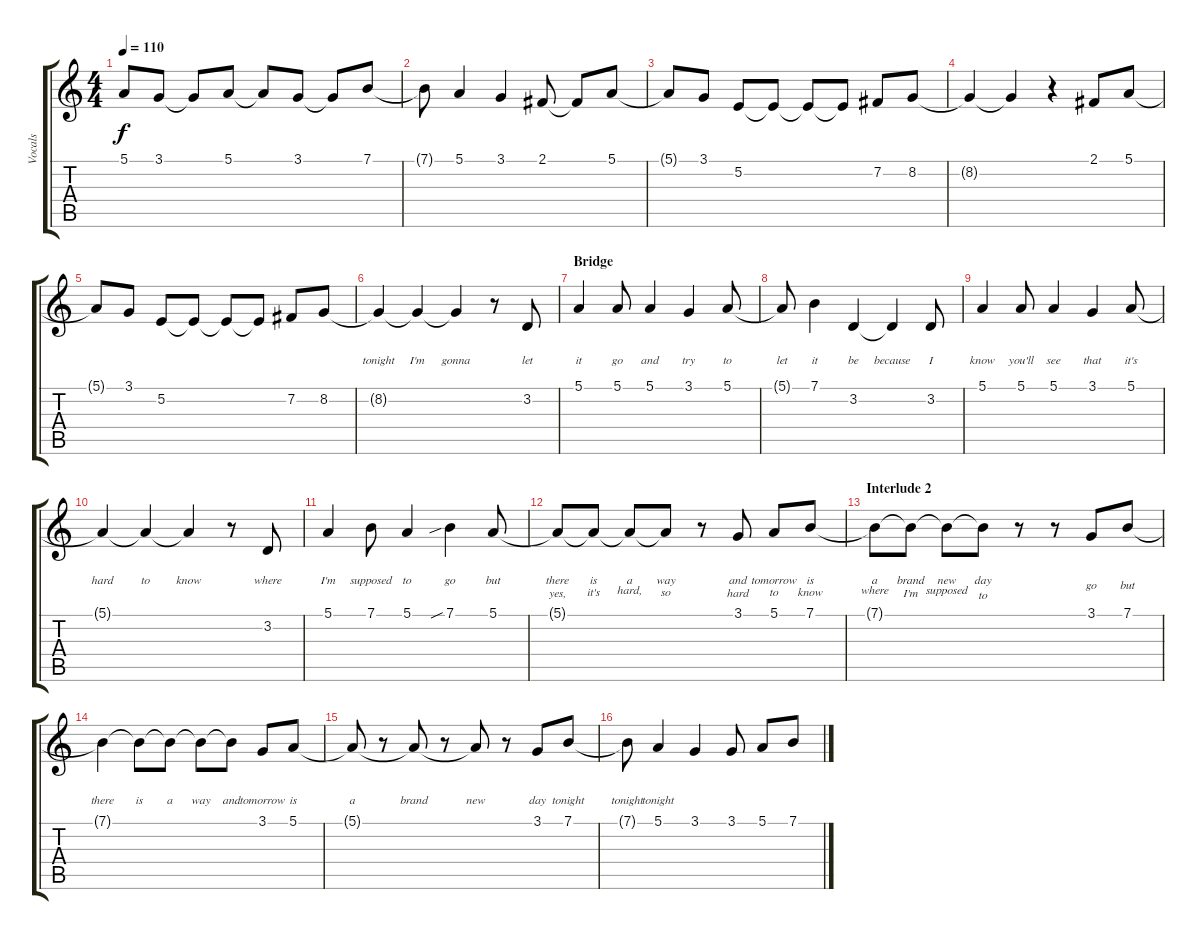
\track ("Vocals" "Vocals") {instrument voiceoohs}
\staff {score tabs}
\tuning (E4 B3 G3 D3 A2 E2) {hide}
\ts (4 4)
\tempo 110
\clef g2
\ks c
5.1{t}.8{dy f} 3.1.8 3.1{t}.8 5.1.8 5.1{t}.8 3.1.8 3.1{t}.8 7.1.8 |
7.1{t}.8 5.1.4 3.1.4 2.1.8 2.1{t}.8 5.1.8 |
5.1{t}.8 3.1.8 5.2.8 5.2{t}.8 5.2{t}.8 5.2{t}.8 7.2.8 8.2.8 |
8.2{t}.4 8.2{t}.4 r.4 2.1.8 5.1.8 |
5.1{t}.8 3.1.8 5.2.8 5.2{t}.8 5.2{t}.8 5.2{t}.8 7.2.8 8.2.8 |
8.2{t}.4{lyrics (0 "") lyrics (1 "") lyrics (2 "") lyrics (3 "tonight") lyrics (4 "")} 8.2{t}.4{lyrics (0 "") lyrics (1 "") lyrics (2 "") lyrics (3 "I'm") lyrics (4 "")} 8.2{t}.4{lyrics (0 "") lyrics (1 "") lyrics (2 "") lyrics (3 "gonna") lyrics (4 "")} r.8 3.2.8{lyrics (0 "") lyrics (1 "") lyrics (2 "") lyrics (3 "let") lyrics (4 "")} |
\section ("" "Bridge")
5.1.4{lyrics (0 "") lyrics (1 "") lyrics (2 "") lyrics (3 "it") lyrics (4 "")} 5.1.8{lyrics (0 "") lyrics (1 "") lyrics (2 "") lyrics (3 "go") lyrics (4 "")} 5.1.4{lyrics (0 "") lyrics (1 "") lyrics (2 "") lyrics (3 "and") lyrics (4 "")} 3.1.4{lyrics (0 "") lyrics (1 "") lyrics (2 "") lyrics (3 "try") lyrics (4 "")} 5.1.8{lyrics (0 "") lyrics (1 "") lyrics (2 "") lyrics (3 "to") lyrics (4 "")} |
5.1{t}.8{lyrics (0 "") lyrics (1 "") lyrics (2 "") lyrics (3 "let") lyrics (4 "")} 7.1.4{lyrics (0 "") lyrics (1 "") lyrics (2 "") lyrics (3 "it") lyrics (4 "")} 3.2.4{lyrics (0 "") lyrics (1 "") lyrics (2 "") lyrics (3 "be") lyrics (4 "")} 3.2{t}.4{lyrics (0 "") lyrics (1 "") lyrics (2 "") lyrics (3 "because") lyrics (4 "")} 3.2.8{lyrics (0 "") lyrics (1 "") lyrics (2 "") lyrics (3 "I") lyrics (4 "")} |
5.1.4{lyrics (0 "") lyrics (1 "") lyrics (2 "") lyrics (3 "know") lyrics (4 "")} 5.1.8{lyrics (0 "") lyrics (1 "") lyrics (2 "") lyrics (3 "you'll") lyrics (4 "")} 5.1.4{lyrics (0 "") lyrics (1 "") lyrics (2 "") lyrics (3 "see") lyrics (4 "")} 3.1.4{lyrics (0 "") lyrics (1 "") lyrics (2 "") lyrics (3 "that") lyrics (4 "")} 5.1.8{lyrics (0 "") lyrics (1 "") lyrics (2 "") lyrics (3 "it's") lyrics (4 "")} |
5.1{t}.4{lyrics (0 "") lyrics (1 "") lyrics (2 "") lyrics (3 "hard") lyrics (4 "")} 5.1{t}.4{lyrics (0 "") lyrics (1 "") lyrics (2 "") lyrics (3 "to") lyrics (4 "")} 5.1{t}.4{lyrics (0 "") lyrics (1 "") lyrics (2 "") lyrics (3 "know") lyrics (4 "")} r.8 3.2.8{lyrics (0 "") lyrics (1 "") lyrics (2 "") lyrics (3 "where") lyrics (4 "")} |
5.1.4{lyrics (0 "") lyrics (1 "") lyrics (2 "") lyrics (3 "I'm") lyrics (4 "")} 7.1.8{lyrics (0 "") lyrics (1 "") lyrics (2 "") lyrics (3 "supposed") lyrics (4 "")} 5.1.4{lyrics (0 "") lyrics (1 "") lyrics (2 "") lyrics (3 "to") lyrics (4 "")} 7.1{sib}.4{lyrics (0 "") lyrics (1 "") lyrics (2 "") lyrics (3 "go") lyrics (4 "")} 5.1.8{lyrics (0 "") lyrics (1 "") lyrics (2 "") lyrics (3 "but") lyrics (4 "")} |
5.1{t}.8{lyrics (0 "") lyrics (1 "") lyrics (2 "") lyrics (3 "there") lyrics (4 "yes,")} 5.1{t}.8{lyrics (0 "") lyrics (1 "") lyrics (2 "") lyrics (3 "is") lyrics (4 "it's")} 5.1{t}.8{lyrics (0 "") lyrics (1 "") lyrics (2 "") lyrics (3 "a") lyrics (4 "hard,")} 5.1{t}.8{lyrics (0 "") lyrics (1 "") lyrics (2 "") lyrics (3 "way") lyrics (4 "so")} r.8 3.1.8{lyrics (0 "") lyrics (1 "") lyrics (2 "") lyrics (3 "and") lyrics (4 "hard")} 5.1.8{lyrics (0 "") lyrics (1 "") lyrics (2 "") lyrics (3 "tomorrow") lyrics (4 "to")} 7.1.8{lyrics (0 "") lyrics (1 "") lyrics (2 "") lyrics (3 "is") lyrics (4 "know")} |
\section ("" "Interlude 2")
7.1{t}.8{lyrics (0 "") lyrics (1 "") lyrics (2 "") lyrics (3 "a") lyrics (4 "where")} 7.1{t}.8{lyrics (0 "") lyrics (1 "") lyrics (2 "") lyrics (3 "brand") lyrics (4 "I'm")} 7.1{t}.8{lyrics (0 "") lyrics (1 "") lyrics (2 "") lyrics (3 "new") lyrics (4 "supposed")} 7.1{t}.8{lyrics (0 "") lyrics (1 "") lyrics (2 "") lyrics (3 "day") lyrics (4 "to")} r.8 r.8 3.1.8{lyrics (0 "") lyrics (1 "") lyrics (2 "") lyrics (3 "") lyrics (4 "go")} 7.1.8{lyrics (0 "") lyrics (1 "") lyrics (2 "") lyrics (3 "") lyrics (4 "but")} |
7.1{t}.4{lyrics (0 "") lyrics (1 "") lyrics (2 "") lyrics (3 "") lyrics (4 "there")} 7.1{t}.8{lyrics (0 "") lyrics (1 "") lyrics (2 "") lyrics (3 "") lyrics (4 "is")} 7.1{t}.8{lyrics (0 "") lyrics (1 "") lyrics (2 "") lyrics (3 "") lyrics (4 "a")} 7.1{t}.8{lyrics (0 "") lyrics (1 "") lyrics (2 "") lyrics (3 "") lyrics (4 "way")} 7.1{t}.8{lyrics (0 "") lyrics (1 "") lyrics (2 "") lyrics (3 "") lyrics (4 "and")} 3.1.8{lyrics (0 "") lyrics (1 "") lyrics (2 "") lyrics (3 "") lyrics (4 "tomorrow")} 5.1.8{lyrics (0 "") lyrics (1 "") lyrics (2 "") lyrics (3 "") lyrics (4 "is")} |
5.1{t}.8{lyrics (0 "") lyrics (1 "") lyrics (2 "") lyrics (3 "") lyrics (4 "a")} r.8 5.1{t}.8{lyrics (0 "") lyrics (1 "") lyrics (2 "") lyrics (3 "") lyrics (4 "brand")} r.8 5.1{t}.8{lyrics (0 "") lyrics (1 "") lyrics (2 "") lyrics (3 "") lyrics (4 "new")} r.8 3.1.8{lyrics (0 "") lyrics (1 "") lyrics (2 "") lyrics (3 "") lyrics (4 "day")} 7.1.8{lyrics (0 "") lyrics (1 "") lyrics (2 "") lyrics (3 "") lyrics (4 "tonight")} |
7.1{t}.8{lyrics (0 "") lyrics (1 "") lyrics (2 "") lyrics (3 "") lyrics (4 "tonight")} 5.1.4{lyrics (0 "") lyrics (1 "") lyrics (2 "") lyrics (3 "") lyrics (4 "tonight")} 3.1.4 3.1.8 5.1.8 7.1.8
